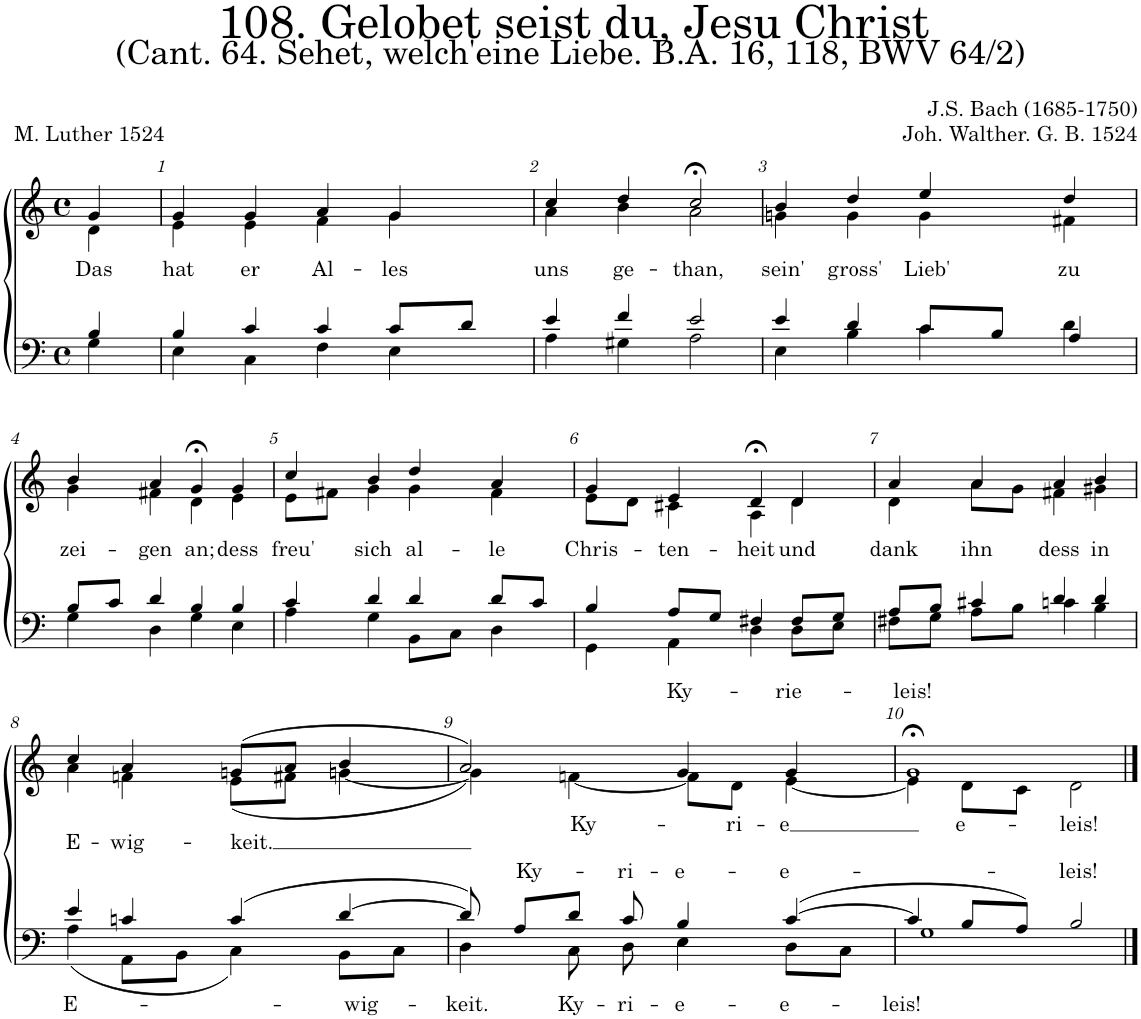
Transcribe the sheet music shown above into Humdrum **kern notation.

**kern	**text	**kern	**text
*part2	*part2	*part1	*part1
*staff2	*staff2	*staff1	*staff1
*I"Tenor/Bass	*	*I"Soprano/Alto	*
*clefF4	*	*clefG2	*
*k[]	*	*k[]	*
*M4/4	*	*M4/4	*
*met(c)	*	*met(c)	*
=	=	=	=
*^	*	*	*
!	!	!	!	!LO:LY:b
*	*	*	*^	*
4B/	4G\	.	4g/	4d\	Das
=1	=1	=1	=1	=1	=1
!	!	!	!	!	!LO:LY:b
4B/	4E\	.	4g;</	4e\	hat
!	!	!	!	!	!LO:LY:b
4c/	4C\	.	4g/	4e\	er
!	!	!	!	!	!LO:LY:b
4c/	4F\	.	4a/	4f\	Al-
!	!	!	!	!	!LO:LY:b
8c/L	4E\	.	4g/	4g\	-les
8d/J	.	.	.	.	.
=2	=2	=2	=2	=2	=2
!	!	!	!	!	!LO:LY:b
4e/	4A\	.	4cc/	4a\	uns
!	!	!	!	!	!LO:LY:b
4f/	4G#X\	.	4dd/	4b\	ge-
!	!	!	!	!	!LO:LY:b
2e/	2A\	.	2cc;<,/	2a\	-than,
=3	=3	=3	=3	=3	=3
!	!	!	!	!	!LO:LY:b
4e/	4E\	.	4b/	4gn\	sein'
!	!	!	!	!	!LO:LY:b
4d/	4B\	.	4dd/	4g\	gross'
!	!	!	!	!	!LO:LY:b
8c/L	4c\	.	4ee/	4g\	Lieb'
8B/J	.	.	.	.	.
!	!	!	!	!	!LO:LY:b
4A/	4d\	.	4dd/	4f#X\	zu
!!LO:LB:g=z	!!
=4	=4	=4	=4	=4	=4
!	!	!	!	!	!LO:LY:b
8B/L	4G\	.	4b/	4g\	zei-
8c/J	.	.	.	.	.
!	!	!	!	!	!LO:LY:b
4d/	4D\	.	4a/	4f#X\	-gen
!	!	!	!	!	!LO:LY:b
4B/	4G\	.	4g;<,/	4d\	an;
!	!	!	!	!	!LO:LY:b
4B/	4E\	.	4g/	4e\	dess
=5	=5	=5	=5	=5	=5
!	!	!	!	!	!LO:LY:b
4c/	4A\	.	4cc/	8e\L	freu'
.	.	.	.	8f#X\J	.
!	!	!	!	!	!LO:LY:b
4d/	4G\	.	4b/	4g\	sich
!	!	!	!	!	!LO:LY:b
4d/	8BB\L	.	4dd/	4g\	al-
.	8C\J	.	.	.	.
!	!	!	!	!	!LO:LY:b
8d/L	4D\	.	4a/	4f#\	-le
8c/J	.	.	.	.	.
=6	=6	=6	=6	=6	=6
!	!	!	!	!	!LO:LY:b
4B/	4GG\	.	4g/	8e\L	Chris-
.	.	.	.	8d\J	.
!	!	!	!	!	!LO:LY:b
8A/L	4AA\	.	4e/	4c#X\	-ten-
8G/J	.	.	.	.	.
!	!	!	!	!	!LO:LY:b
4F#X/	4D\	.	4d;<,/	4A\	-heit
!	!	!	!	!	!LO:LY:b
8F#/L	8D\L	.	4d/	4d\	und
8G/J	8E\J	.	.	.	.
=7	=7	=7	=7	=7	=7
!	!	!	!	!	!LO:LY:b
8A/L	8F#X\L	.	4a/	4d\	dank
8B/J	8G\J	.	.	.	.
!	!	!	!	!	!LO:LY:b
4c#X/	8A\L	.	4a/	8a\L	ihn
.	8B\J	.	.	8g\J	.
!	!	!	!	!	!LO:LY:b
4d/	4cn\	.	4a/	4f#X\	dess
!	!	!	!	!	!LO:LY:b
4d/	4B\	.	4b/	4g#X\	in
!!LO:LB:g=z	!!
=8	=8	=8	=8	=8	=8
!	!	!LO:LY:b	!	!	!LO:LY:b
4e/	(4A\	E-	4cc/	4a\	E-
!	!	!	!	!	!LO:LY:b
4cn/	8AA\L	.	4a/	4fn\	-wig-
.	8BB\J	.	.	.	.
!	!	!	!	!	!LO:LY:b
(4c/	4C\)	.	(8gn/L	(8e\L	-keit.
.	.	.	8a/J	8f#X\J	.
!	!	!LO:LY:b	!	!	!
[4d/	8BB\L	-wig-	4b/	[4gn\	.
.	8C\J	.	.	.	.
=9	=9	=9	=9	=9	=9
!	!	!LO:LY:b	!	!	!
8d/])	4D\	-keit.	2a/))	4g\]	.
!	!	!LO:LY:a	!	!	!
8A/L	.	Ky-	.	.	.
!	!	!LO:LY:b	!	!	!LO:LY:b
8d/J	8C\	Ky-	.	[4fn\	Ky-
!	!	!LO:LY:a	!	!	!
!	!	!LO:LY:b	!	!	!
8c/	8D\	-ri-	.	.	.
!	!	!LO:LY:a	!	!	!
!	!	!LO:LY:b	!	!	!LO:LY:a
4B/	4E\	-e-	4g/	8f\L]	Ky-
!	!	!	!	!	!LO:LY:b
.	.	.	.	8d\J	-ri-
!	!	!LO:LY:a	!	!	!
!	!	!LO:LY:b	!	!	!LO:LY:a
!	!	!	!	!	!LO:LY:b
([4c/	8D\L	e-	4g/	[4e\	-e
.	8C\J	.	.	.	.
=10	=10	=10	=10	=10	=10
!	!	!LO:LY:b	!	!	!LO:LY:a
4c/]	1G	-leis!	1g;<	4e\]	-leis!
!	!	!	!	!	!LO:LY:b
8B/L	.	.	.	8d\L	e-
8A/J)	.	.	.	8c\J	.
!	!	!LO:LY:a	!	!	!LO:LY:b
2B/	.	-leis!	.	2d\	-leis!
*v	*v	*	*	*	*
*	*	*v	*v	*
==	==	==	==
*-	*-	*-	*-
